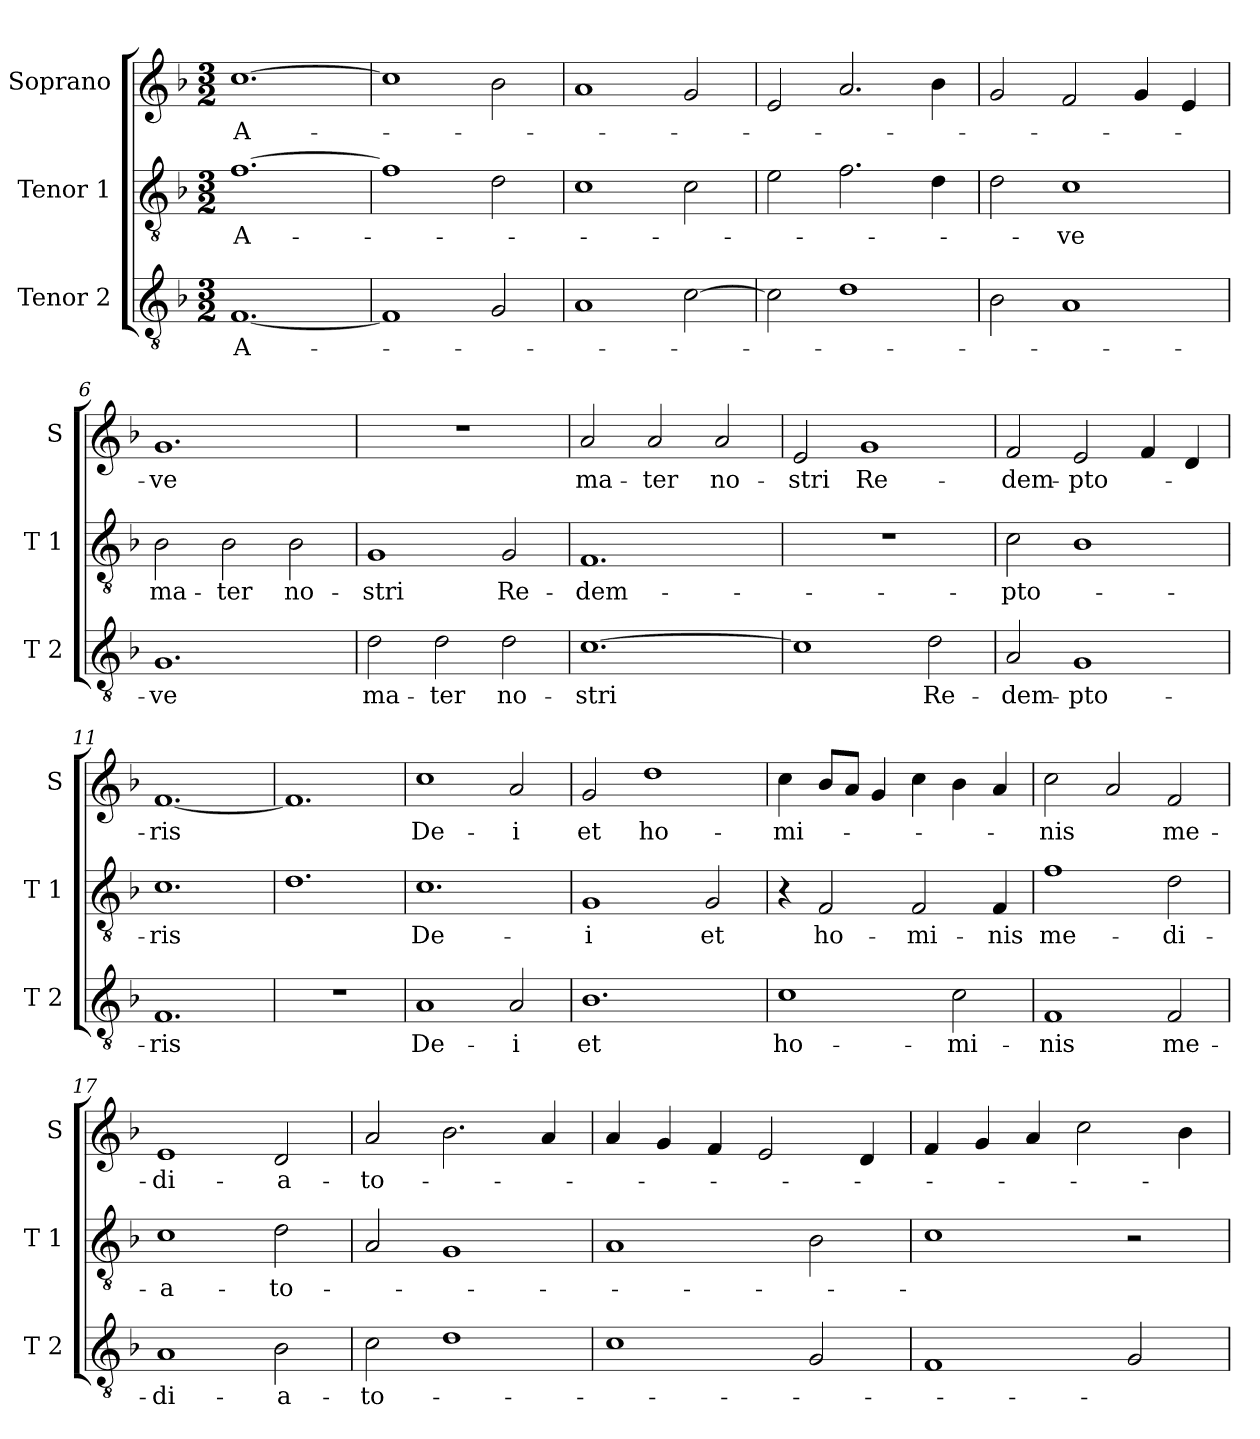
**kern	**text	**kern	**text	**kern	**text
*part3	*part3	*part2	*part2	*part1	*part1
*staff3	*staff3	*staff2	*staff2	*staff1	*staff1
*I"Tenor 2	*	*I"Tenor 1	*	*I"Soprano	*
*I'T 2	*	*I'T 1	*	*I'S	*
*clefGv2	*	*clefGv2	*	*clefG2	*
*k[b-]	*	*k[b-]	*	*k[b-]	*
*M3/2	*	*M3/2	*	*M3/2	*
=1	=1	=1	=1	=1	=1
!	!LO:LY:b	!	!LO:LY:b	!	!LO:LY:b
[1.F	A-	[1.f	A-	[1.cc	A-
=2	=2	=2	=2	=2	=2
1F]	.	1f]	.	1cc]	.
2G/	.	2d\	.	2b-\	.
=3	=3	=3	=3	=3	=3
1A	.	1c	.	1a	.
[2c\	.	2c\	.	2g/	.
=4	=4	=4	=4	=4	=4
2c\]	.	2e\	.	2e/	.
1d	.	2.f\	.	2.a/	.
.	.	4d\	.	4b-\	.
=5	=5	=5	=5	=5	=5
2B-\	.	2d\	.	2g/	.
!	!	!	!LO:LY:b	!	!
1A	.	1c	-ve	2f/	.
.	.	.	.	4g/	.
.	.	.	.	4e/	.
!!LO:LB:g=z
=6	=6	=6	=6	=6	=6
!	!LO:LY:b	!	!LO:LY:b	!	!LO:LY:b
1.G	-ve	2B-\	ma-	1.g	-ve
!	!	!	!LO:LY:b	!	!
.	.	2B-\	-ter	.	.
!	!	!	!LO:LY:b	!	!
.	.	2B-\	no-	.	.
=7	=7	=7	=7	=7	=7
!	!LO:LY:b	!	!LO:LY:b	!	!
2d\	ma-	1G	-stri	1.r	.
!	!LO:LY:b	!	!	!	!
2d\	-ter	.	.	.	.
!	!LO:LY:b	!	!LO:LY:b	!	!
2d\	no-	2G/	Re-	.	.
=8	=8	=8	=8	=8	=8
!	!LO:LY:b	!	!LO:LY:b	!	!LO:LY:b
[1.c	-stri	1.F	-dem-	2a/	ma-
!	!	!	!	!	!LO:LY:b
.	.	.	.	2a/	-ter
!	!	!	!	!	!LO:LY:b
.	.	.	.	2a/	no-
=9	=9	=9	=9	=9	=9
!	!	!	!	!	!LO:LY:b
1c]	.	1.r	.	2e/	-stri
!	!	!	!	!	!LO:LY:b
.	.	.	.	1g	Re-
!	!LO:LY:b	!	!	!	!
2d\	Re-	.	.	.	.
=10	=10	=10	=10	=10	=10
!	!LO:LY:b	!	!LO:LY:b	!	!LO:LY:b
2A/	-dem-	2c\	-pto-	2f/	-dem-
!	!LO:LY:b	!	!	!	!LO:LY:b
1G	-pto-	1B-	.	2e/	-pto-
.	.	.	.	4f/	.
.	.	.	.	4d/	.
=11	=11	=11	=11	=11	=11
!	!LO:LY:b	!	!LO:LY:b	!	!LO:LY:b
1.F	-ris	1.c	-ris	[1.f	-ris
!!LO:LB:g=z
=12	=12	=12	=12	=12	=12
1.r	.	1.d	.	1.f]	.
=13	=13	=13	=13	=13	=13
!	!LO:LY:b	!	!LO:LY:b	!	!LO:LY:b
1A	De-	1.c	De-	1cc	De-
!	!LO:LY:b	!	!	!	!LO:LY:b
2A/	-i	.	.	2a/	-i
=14	=14	=14	=14	=14	=14
!	!LO:LY:b	!	!LO:LY:b	!	!LO:LY:b
1.B-	et	1G	-i	2g/	et
!	!	!	!	!	!LO:LY:b
.	.	.	.	1dd	ho-
!	!	!	!LO:LY:b	!	!
.	.	2G/	et	.	.
=15	=15	=15	=15	=15	=15
!	!LO:LY:b	!	!	!	!LO:LY:b
1c	ho-	4r	.	4cc\	-mi-
!	!	!	!LO:LY:b	!	!
.	.	2F/	ho-	8b-L	.
.	.	.	.	8aJ	.
.	.	.	.	4g/	.
!	!	!	!LO:LY:b	!	!
.	.	2F/	-mi-	4cc\	.
!	!LO:LY:b	!	!	!	!
2c\	-mi-	.	.	4b-\	.
!	!	!	!LO:LY:b	!	!
.	.	4F/	-nis	4a/	.
=16	=16	=16	=16	=16	=16
!	!LO:LY:b	!	!LO:LY:b	!	!LO:LY:b
1F	-nis	1f	me-	2cc\	-nis
.	.	.	.	2a/	.
!	!LO:LY:b	!	!LO:LY:b	!	!LO:LY:b
2F/	me-	2d\	-di-	2f/	me-
=17	=17	=17	=17	=17	=17
!	!LO:LY:b	!	!LO:LY:b	!	!LO:LY:b
1A	-di-	1c	-a-	1e	-di-
!	!LO:LY:b	!	!LO:LY:b	!	!LO:LY:b
2B-\	-a-	2d\	-to-	2d/	-a-
!!LO:LB:g=z
=18	=18	=18	=18	=18	=18
!	!LO:LY:b	!	!	!	!LO:LY:b
2c\	-to-	2A/	.	2a/	-to-
1d	.	1G	.	2.b-\	.
.	.	.	.	4a/	.
=19	=19	=19	=19	=19	=19
1c	.	1A	.	4a/	.
.	.	.	.	4g/	.
.	.	.	.	4f/	.
.	.	.	.	2e/	.
2G/	.	2B-\	.	.	.
.	.	.	.	4d/	.
=20	=20	=20	=20	=20	=20
1F	.	1c	.	4f/	.
.	.	.	.	4g/	.
.	.	.	.	4a/	.
.	.	.	.	2cc\	.
2G/	.	2r	.	.	.
.	.	.	.	4b-\	.
=	=	=	=	=	=
*-	*-	*-	*-	*-	*-
